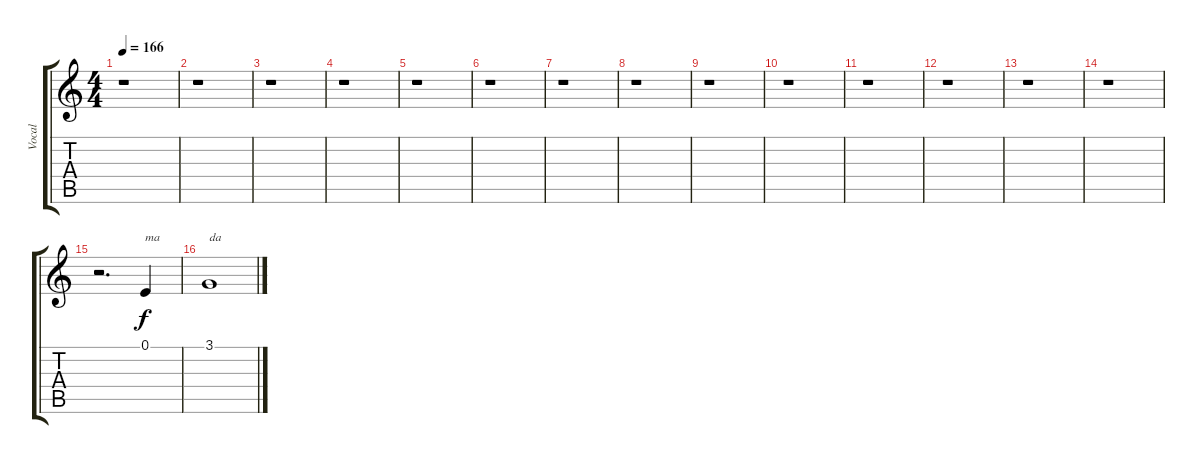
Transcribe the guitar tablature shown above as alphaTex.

\track ("Vocal" "Vocal") {instrument flute}
\staff {score tabs}
\tuning (E4 B3 G3 D3 A2 E2) {hide}
\ts (4 4)
\tempo 166
\clef g2
\ks c
r.1{dy f} |
r.1 |
r.1 |
r.1 |
r.1 |
r.1 |
r.1 |
r.1 |
r.1 |
r.1 |
r.1 |
r.1 |
r.1 |
r.1 |
r.2{d} 0.1.4{txt "ma"} |
3.1.1{txt "da"}
